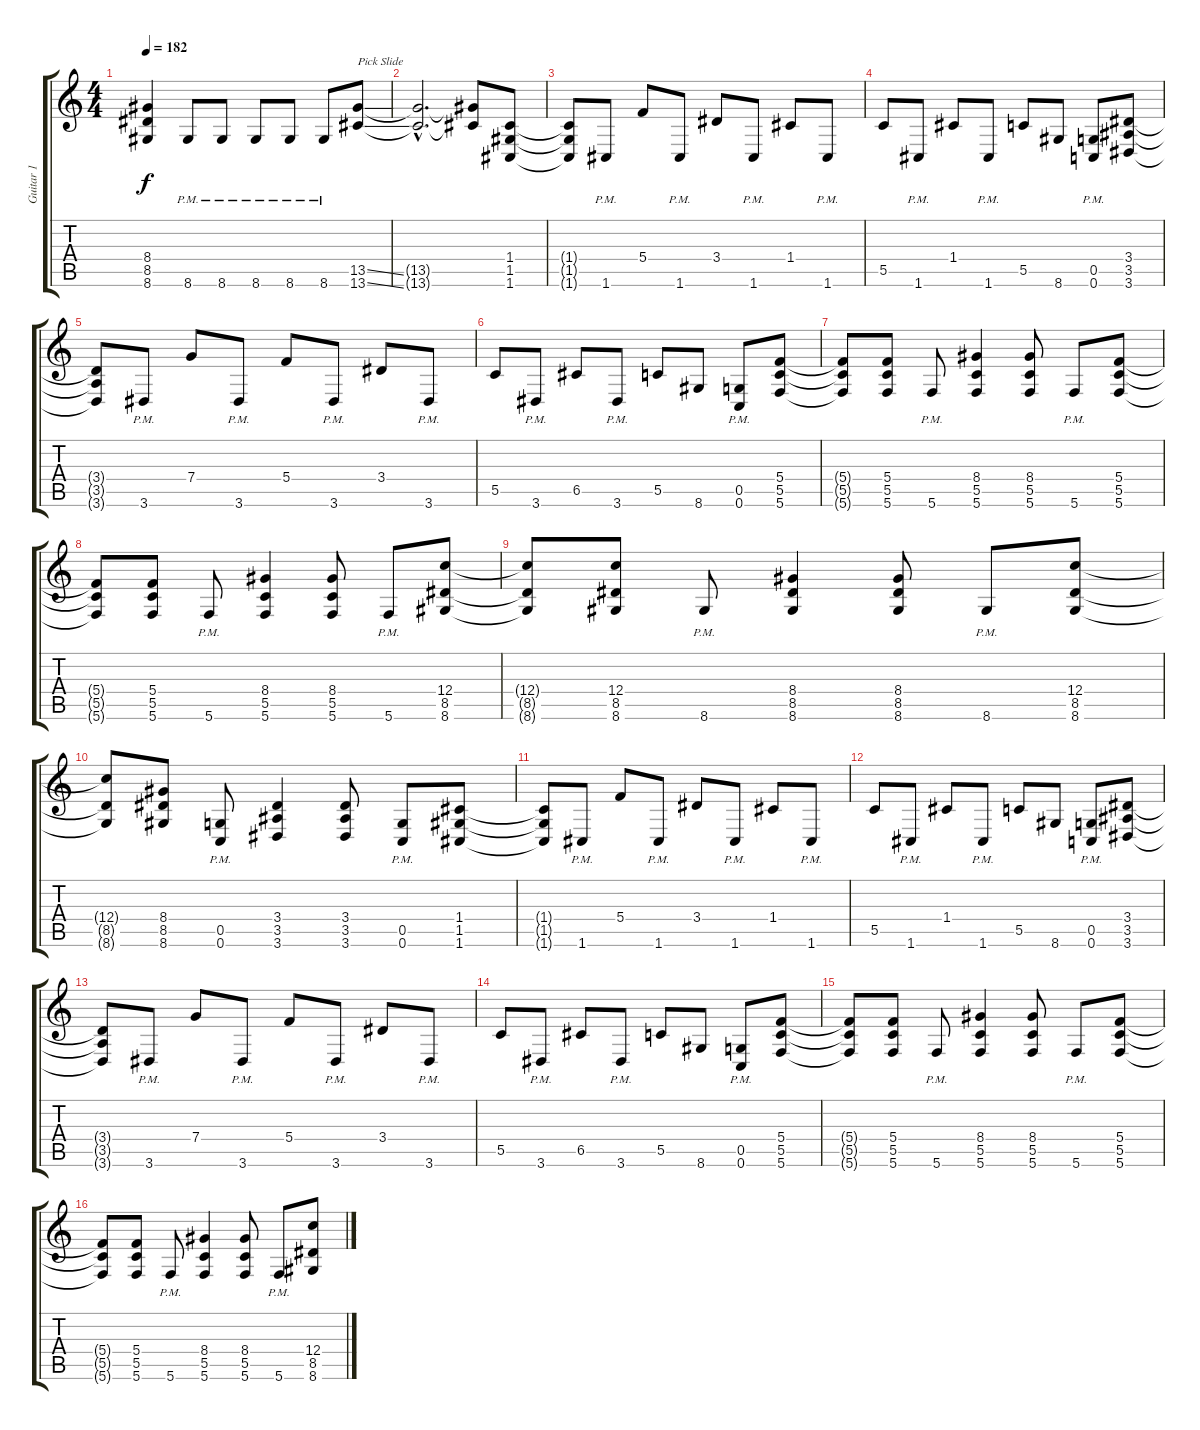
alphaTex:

\track ("Guitar 1" "Guitar 1") {instrument distortionguitar}
\staff {score tabs}
\tuning (D4 A3 F3 C3 G2 C2) {hide}
\ts (4 4)
\tempo 182
\clef g2
\ks c
(8.4{t} 8.5{t} 8.6{t}).4{dy f} 8.6{pm}.8 8.6{pm}.8 8.6{pm}.8 8.6{pm}.8 8.6{pm}.8 (13.5{ss} 13.6{ss}).8{txt "Pick Slide"} |
(13.5{hac t} 13.6{hac t}).2{d} (13.5{t} 13.6{t}).8 (1.4 1.5 1.6).8 |
(1.4{t} 1.5{t} 1.6{t}).8 1.6{pm}.8 5.4.8 1.6{pm}.8 3.4.8 1.6{pm}.8 1.4.8 1.6{pm}.8 |
5.5.8 1.6{pm}.8 1.4.8 1.6{pm}.8 5.5.8 8.6.8 (0.5{pm} 0.6{pm}).8 (3.4 3.5 3.6).8 |
(3.4{t} 3.5{t} 3.6{t}).8 3.6{pm}.8 7.4.8 3.6{pm}.8 5.4.8 3.6{pm}.8 3.4.8 3.6{pm}.8 |
5.5.8 3.6{pm}.8 6.5.8 3.6{pm}.8 5.5.8 8.6.8 (0.5{pm} 0.6{pm}).8 (5.4 5.5 5.6).8 |
(5.4{t} 5.5{t} 5.6{t}).8 (5.4 5.5 5.6).8 5.6{pm}.8 (8.4 5.5 5.6).4 (8.4 5.5 5.6).8 5.6{pm}.8 (5.4 5.5 5.6).8 |
(5.4{t} 5.5{t} 5.6{t}).8 (5.4 5.5 5.6).8 5.6{pm}.8 (8.4 5.5 5.6).4 (8.4 5.5 5.6).8 5.6{pm}.8 (12.4 8.5 8.6).8 |
(12.4{t} 8.5{t} 8.6{t}).8 (12.4 8.5 8.6).8 8.6{pm}.8 (8.4 8.5 8.6).4 (8.4 8.5 8.6).8 8.6{pm}.8 (12.4 8.5 8.6).8 |
(12.4{t} 8.5{t} 8.6{t}).8 (8.4 8.5 8.6).8 (0.5{pm} 0.6{pm}).8 (3.4 3.5 3.6).4 (3.4 3.5 3.6).8 (0.5{pm} 0.6{pm}).8 (1.4 1.5 1.6).8 |
(1.4{t} 1.5{t} 1.6{t}).8 1.6{pm}.8 5.4.8 1.6{pm}.8 3.4.8 1.6{pm}.8 1.4.8 1.6{pm}.8 |
5.5.8 1.6{pm}.8 1.4.8 1.6{pm}.8 5.5.8 8.6.8 (0.5{pm} 0.6{pm}).8 (3.4 3.5 3.6).8 |
(3.4{t} 3.5{t} 3.6{t}).8 3.6{pm}.8 7.4.8 3.6{pm}.8 5.4.8 3.6{pm}.8 3.4.8 3.6{pm}.8 |
5.5.8 3.6{pm}.8 6.5.8 3.6{pm}.8 5.5.8 8.6.8 (0.5{pm} 0.6{pm}).8 (5.4 5.5 5.6).8 |
(5.4{t} 5.5{t} 5.6{t}).8 (5.4 5.5 5.6).8 5.6{pm}.8 (8.4 5.5 5.6).4 (8.4 5.5 5.6).8 5.6{pm}.8 (5.4 5.5 5.6).8 |
(5.4{t} 5.5{t} 5.6{t}).8 (5.4 5.5 5.6).8 5.6{pm}.8 (8.4 5.5 5.6).4 (8.4 5.5 5.6).8 5.6{pm}.8 (12.4 8.5 8.6).8
